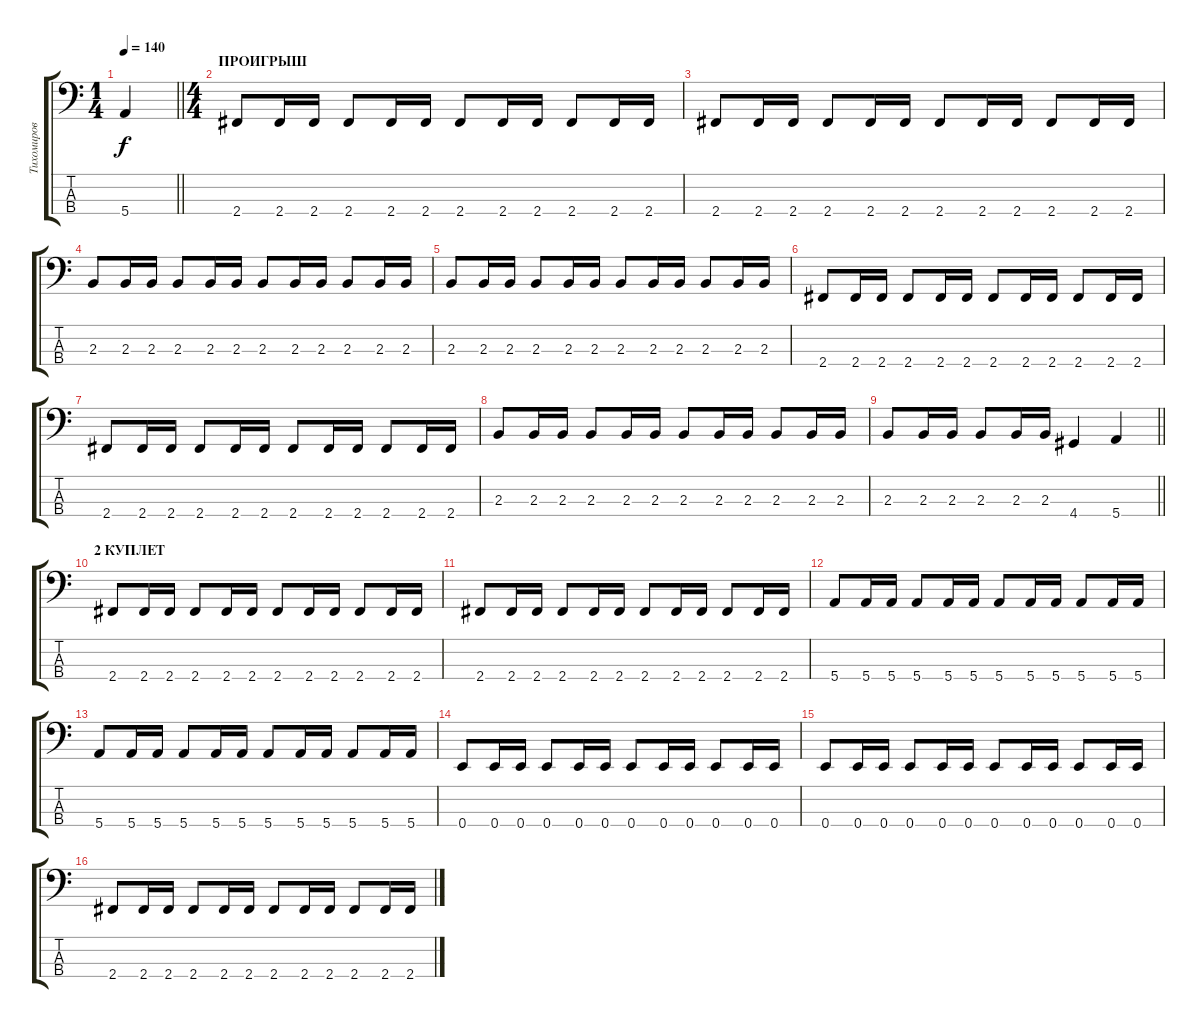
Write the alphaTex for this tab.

\track ("Тихомиров" "Тихомиров") {instrument electricbasspick}
\staff {score tabs}
\tuning (G2 D2 A1 E1) {hide}
\ts (1 4)
\tempo 140
\clef f4
\barLineRight lightlight
\ks c
5.4.4{dy f} |
\ts (4 4)
\section ("" "ПРОИГРЫШ")
2.4.8 2.4.16 2.4.16 2.4.8 2.4.16 2.4.16 2.4.8 2.4.16 2.4.16 2.4.8 2.4.16 2.4.16 |
2.4.8 2.4.16 2.4.16 2.4.8 2.4.16 2.4.16 2.4.8 2.4.16 2.4.16 2.4.8 2.4.16 2.4.16 |
2.3.8 2.3.16 2.3.16 2.3.8 2.3.16 2.3.16 2.3.8 2.3.16 2.3.16 2.3.8 2.3.16 2.3.16 |
2.3.8 2.3.16 2.3.16 2.3.8 2.3.16 2.3.16 2.3.8 2.3.16 2.3.16 2.3.8 2.3.16 2.3.16 |
2.4.8 2.4.16 2.4.16 2.4.8 2.4.16 2.4.16 2.4.8 2.4.16 2.4.16 2.4.8 2.4.16 2.4.16 |
2.4.8 2.4.16 2.4.16 2.4.8 2.4.16 2.4.16 2.4.8 2.4.16 2.4.16 2.4.8 2.4.16 2.4.16 |
2.3.8 2.3.16 2.3.16 2.3.8 2.3.16 2.3.16 2.3.8 2.3.16 2.3.16 2.3.8 2.3.16 2.3.16 |
\barLineRight lightlight
2.3.8 2.3.16 2.3.16 2.3.8 2.3.16 2.3.16 4.4.4 5.4.4 |
\section ("" "2 КУПЛЕТ")
2.4.8 2.4.16 2.4.16 2.4.8 2.4.16 2.4.16 2.4.8 2.4.16 2.4.16 2.4.8 2.4.16 2.4.16 |
2.4.8 2.4.16 2.4.16 2.4.8 2.4.16 2.4.16 2.4.8 2.4.16 2.4.16 2.4.8 2.4.16 2.4.16 |
5.4.8 5.4.16 5.4.16 5.4.8 5.4.16 5.4.16 5.4.8 5.4.16 5.4.16 5.4.8 5.4.16 5.4.16 |
5.4.8 5.4.16 5.4.16 5.4.8 5.4.16 5.4.16 5.4.8 5.4.16 5.4.16 5.4.8 5.4.16 5.4.16 |
0.4.8 0.4.16 0.4.16 0.4.8 0.4.16 0.4.16 0.4.8 0.4.16 0.4.16 0.4.8 0.4.16 0.4.16 |
0.4.8 0.4.16 0.4.16 0.4.8 0.4.16 0.4.16 0.4.8 0.4.16 0.4.16 0.4.8 0.4.16 0.4.16 |
2.4.8 2.4.16 2.4.16 2.4.8 2.4.16 2.4.16 2.4.8 2.4.16 2.4.16 2.4.8 2.4.16 2.4.16
